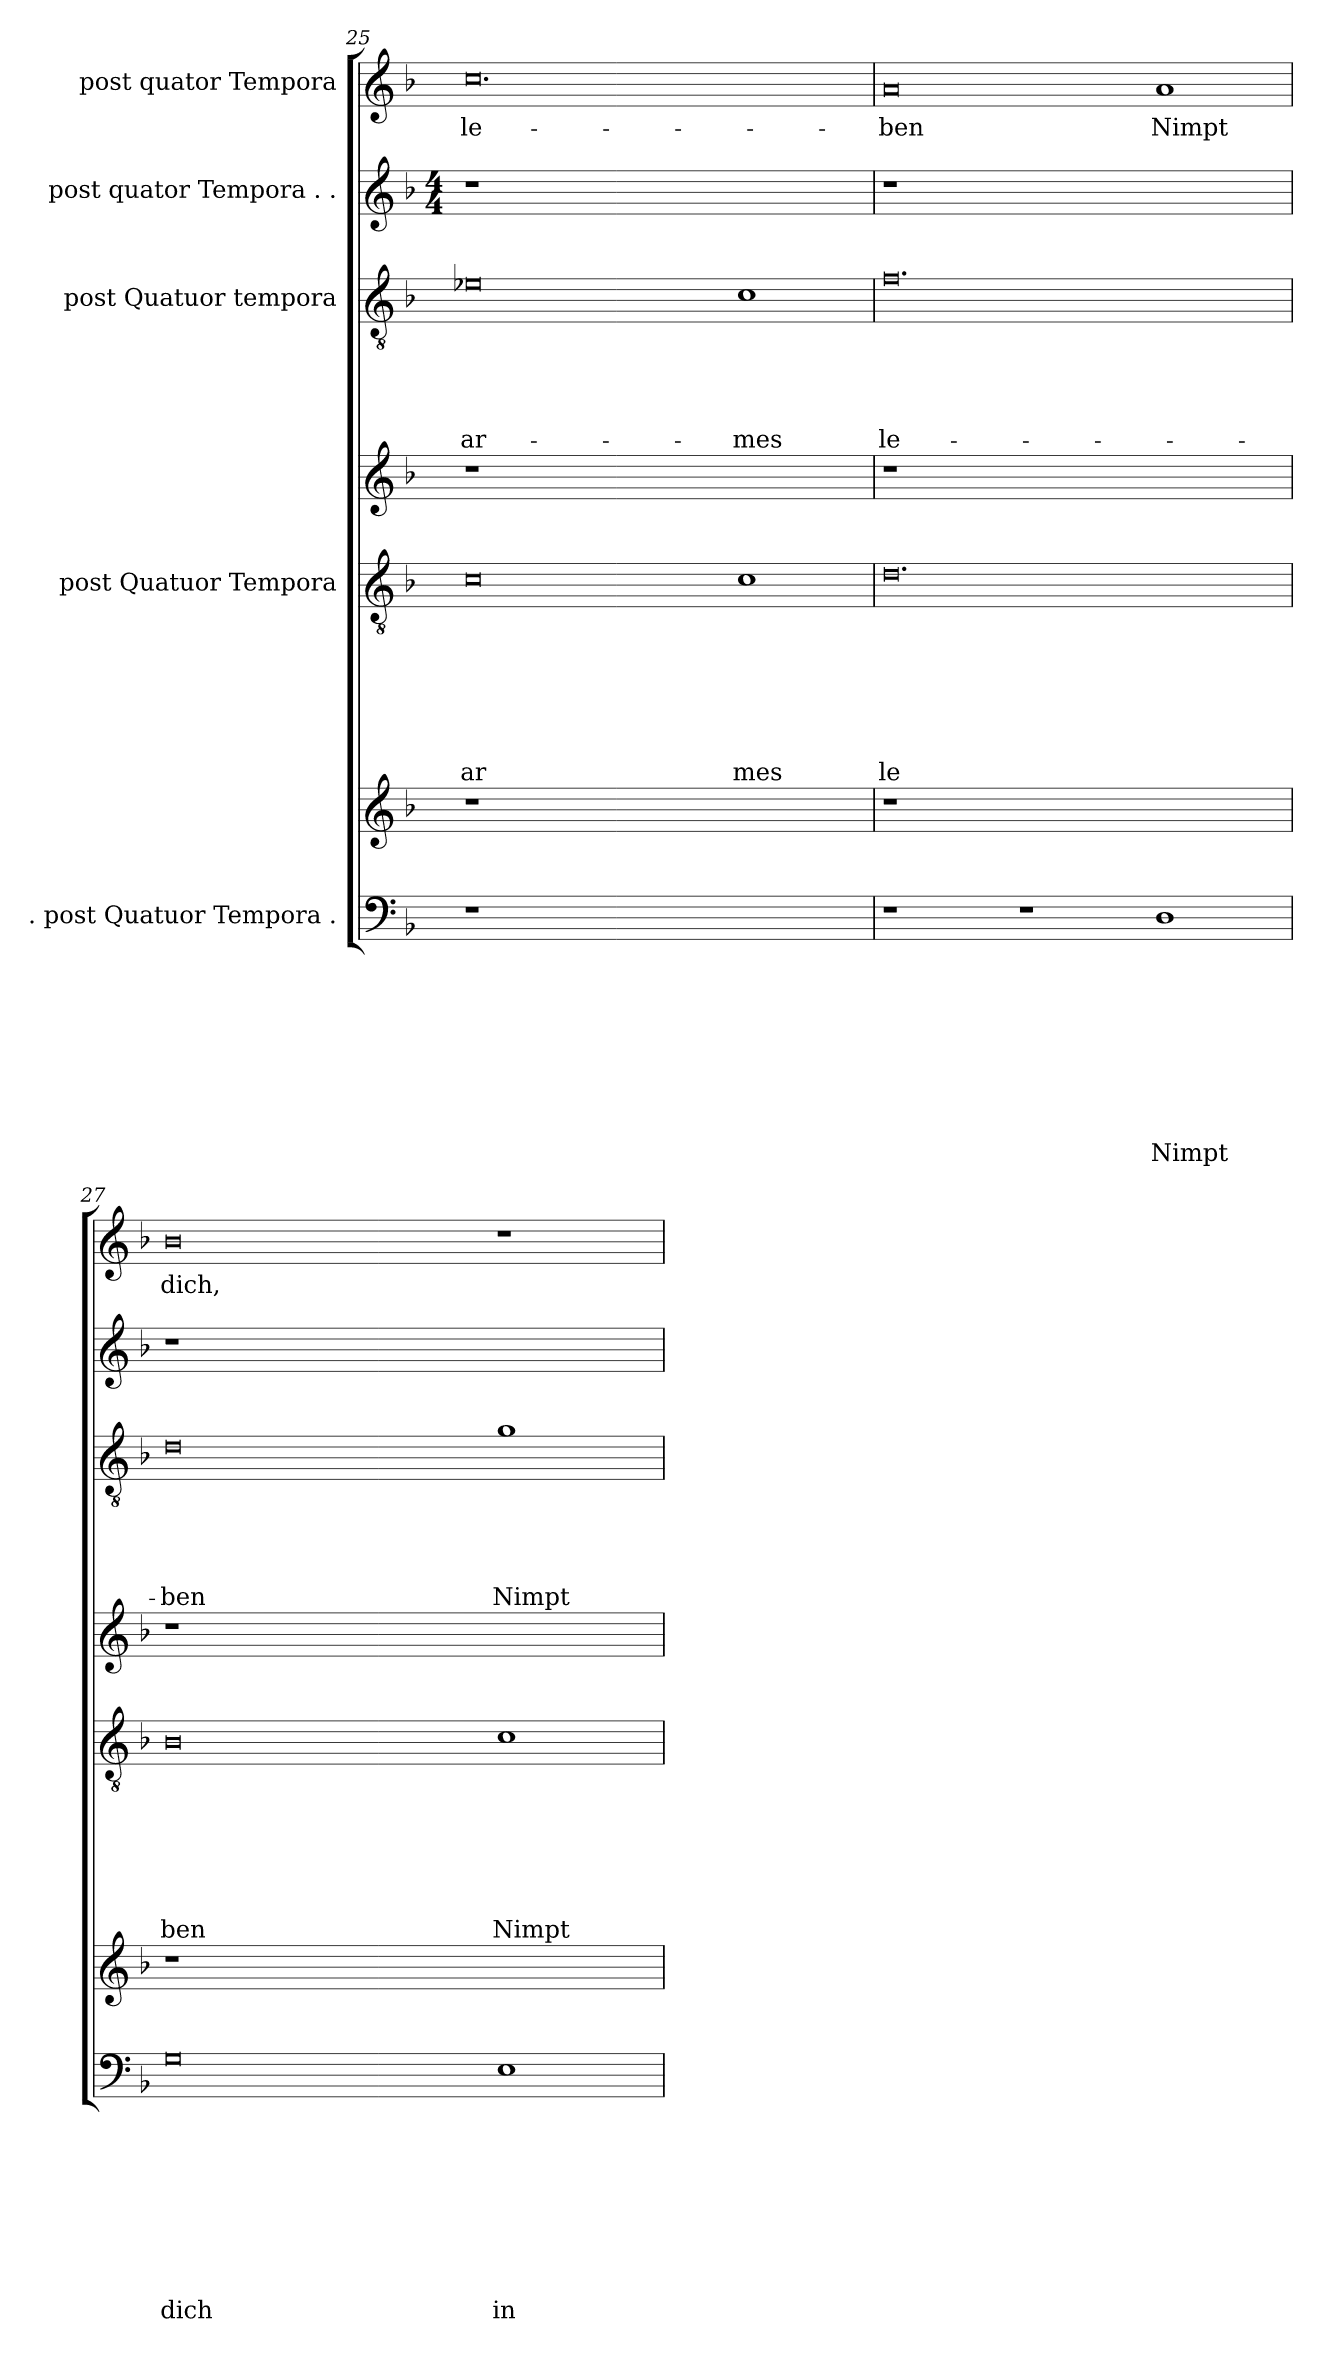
**kern	**text	**text	**text	**text	**text	**text	**text	**text	**text	**kern	**kern	**text	**text	**text	**text	**text	**text	**text	**kern	**kern	**text	**text	**text	**text	**text	**kern	**kern	**text
*part7	*part7	*part7	*part7	*part7	*part7	*part7	*part7	*part7	*part7	*part6	*part5	*part5	*part5	*part5	*part5	*part5	*part5	*part5	*part4	*part3	*part3	*part3	*part3	*part3	*part3	*part2	*part1	*part1
*staff7	*staff7	*staff7	*staff7	*staff7	*staff7	*staff7	*staff7	*staff7	*staff7	*staff6	*staff5	*staff5	*staff5	*staff5	*staff5	*staff5	*staff5	*staff5	*staff4	*staff3	*staff3	*staff3	*staff3	*staff3	*staff3	*staff2	*staff1	*staff1
*I". post Quatuor Tempora .	*	*	*	*	*	*	*	*	*	*	*I"post Quatuor Tempora	*	*	*	*	*	*	*	*	*I"post Quatuor tempora	*	*	*	*	*	*I"post quator Tempora . .	*I"post quator Tempora	*
*clefF4	*	*	*	*	*	*	*	*	*	*clefG2	*clefGv2	*	*	*	*	*	*	*	*clefG2	*clefGv2	*	*	*	*	*	*clefG2	*clefG2	*
*k[b-]	*	*	*	*	*	*	*	*	*	*k[b-]	*k[b-]	*	*	*	*	*	*	*	*k[b-]	*k[b-]	*	*	*	*	*	*k[b-]	*k[b-]	*
*F:	*	*	*	*	*	*	*	*	*	*F:	*F:	*	*	*	*	*	*	*	*F:	*F:	*	*	*	*	*	*F:	*F:	*
*	*	*	*	*	*	*	*	*	*	*	*	*	*	*	*	*	*	*	*	*	*	*	*	*	*	*M4/4	*	*
=25	=25	=25	=25	=25	=25	=25	=25	=25	=25	=25	=25	=25	=25	=25	=25	=25	=25	=25	=25	=25	=25	=25	=25	=25	=25	=25	=25	=25
!	!	!	!	!	!	!	!	!	!	!	!	!	!	!	!	!	!	!LO:LY:b	!	!	!	!	!	!	!LO:LY:b	!	!	!LO:LY:b
1r	.	.	.	.	.	.	.	.	.	1r	0c	.	.	.	.	.	.	ar	1r	0e-X	.	.	.	.	ar-	1r	0.cc	le-
0ryy	.	.	.	.	.	.	.	.	.	0ryy	.	.	.	.	.	.	.	.	0ryy	.	.	.	.	.	.	0ryy	.	.
!	!	!	!	!	!	!	!	!	!	!	!	!	!	!	!	!	!	!LO:LY:b	!	!	!	!	!	!	!LO:LY:b	!	!	!
.	.	.	.	.	.	.	.	.	.	.	1c	.	.	.	.	.	.	mes	.	1c	.	.	.	.	-mes	.	.	.
=26	=26	=26	=26	=26	=26	=26	=26	=26	=26	=26	=26	=26	=26	=26	=26	=26	=26	=26	=26	=26	=26	=26	=26	=26	=26	=26	=26	=26
!	!	!	!	!	!	!	!	!	!	!	!	!	!	!	!	!	!	!LO:LY:b	!	!	!	!	!	!	!LO:LY:b	!	!	!LO:LY:b
1r	.	.	.	.	.	.	.	.	.	1r	0.d	.	.	.	.	.	.	le	1r	0.f	.	.	.	.	le-	1r	0a	-ben
1r	.	.	.	.	.	.	.	.	.	0ryy	.	.	.	.	.	.	.	.	0ryy	.	.	.	.	.	.	0ryy	.	.
!	!	!	!	!	!	!	!	!	!LO:LY:b	!	!	!	!	!	!	!	!	!	!	!	!	!	!	!	!	!	!	!LO:LY:b
1D	.	.	.	.	.	.	.	.	Nimpt	.	.	.	.	.	.	.	.	.	.	.	.	.	.	.	.	.	1a	Nimpt
!!LO:LB:g=z
=27	=27	=27	=27	=27	=27	=27	=27	=27	=27	=27	=27	=27	=27	=27	=27	=27	=27	=27	=27	=27	=27	=27	=27	=27	=27	=27	=27	=27
!	!	!	!	!	!	!	!	!	!LO:LY:b	!	!	!	!	!	!	!	!	!LO:LY:b	!	!	!	!	!	!	!LO:LY:b	!	!	!LO:LY:b
0G	.	.	.	.	.	.	.	.	dich	1r	0B-	.	.	.	.	.	.	ben	1r	0d	.	.	.	.	-ben	1r	0b-	dich,
.	.	.	.	.	.	.	.	.	.	0ryy	.	.	.	.	.	.	.	.	0ryy	.	.	.	.	.	.	0ryy	.	.
!	!	!	!	!	!	!	!	!	!LO:LY:b	!	!	!	!	!	!	!	!	!LO:LY:b	!	!	!	!	!	!	!LO:LY:b	!	!	!
1E	.	.	.	.	.	.	.	.	in	.	1c	.	.	.	.	.	.	Nimpt	.	1g	.	.	.	.	Nimpt	.	1r	.
=	=	=	=	=	=	=	=	=	=	=	=	=	=	=	=	=	=	=	=	=	=	=	=	=	=	=	=	=
*-	*-	*-	*-	*-	*-	*-	*-	*-	*-	*-	*-	*-	*-	*-	*-	*-	*-	*-	*-	*-	*-	*-	*-	*-	*-	*-	*-	*-
